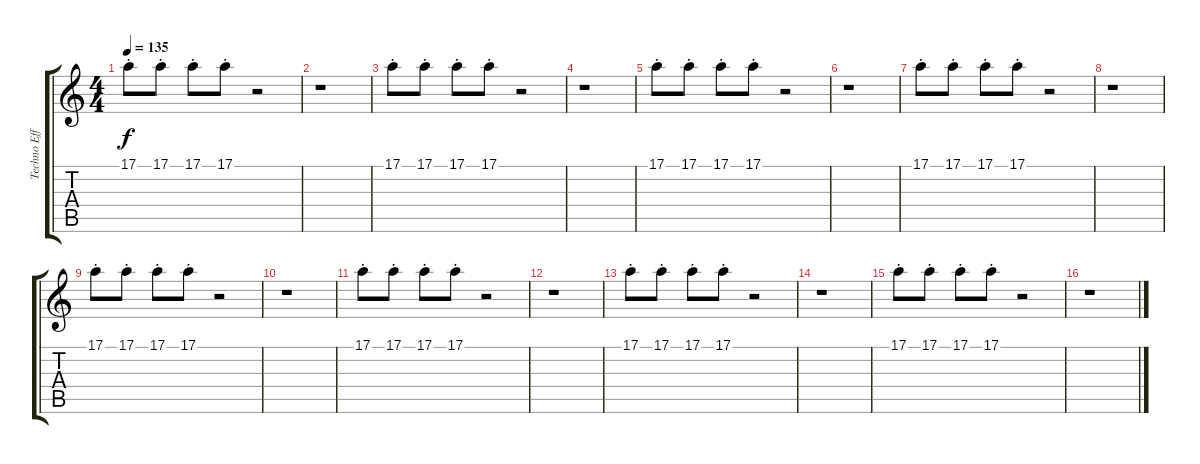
\track ("Techno Effects" "Techno Eff") {instrument lead5charang}
\staff {score tabs}
\tuning (E4 B3 G3 D3 A2 E2) {hide}
\ts (4 4)
\tempo 135
\clef g2
\ks c
17.1{st}.8{dy f} 17.1{st}.8 17.1{st}.8 17.1{st}.8 r.2 |
r.1 |
17.1{st}.8 17.1{st}.8 17.1{st}.8 17.1{st}.8 r.2 |
r.1 |
17.1{st}.8 17.1{st}.8 17.1{st}.8 17.1{st}.8 r.2 |
r.1 |
17.1{st}.8 17.1{st}.8 17.1{st}.8 17.1{st}.8 r.2 |
r.1 |
17.1{st}.8 17.1{st}.8 17.1{st}.8 17.1{st}.8 r.2 |
r.1 |
17.1{st}.8 17.1{st}.8 17.1{st}.8 17.1{st}.8 r.2 |
r.1 |
17.1{st}.8 17.1{st}.8 17.1{st}.8 17.1{st}.8 r.2 |
r.1 |
17.1{st}.8 17.1{st}.8 17.1{st}.8 17.1{st}.8 r.2 |
r.1
